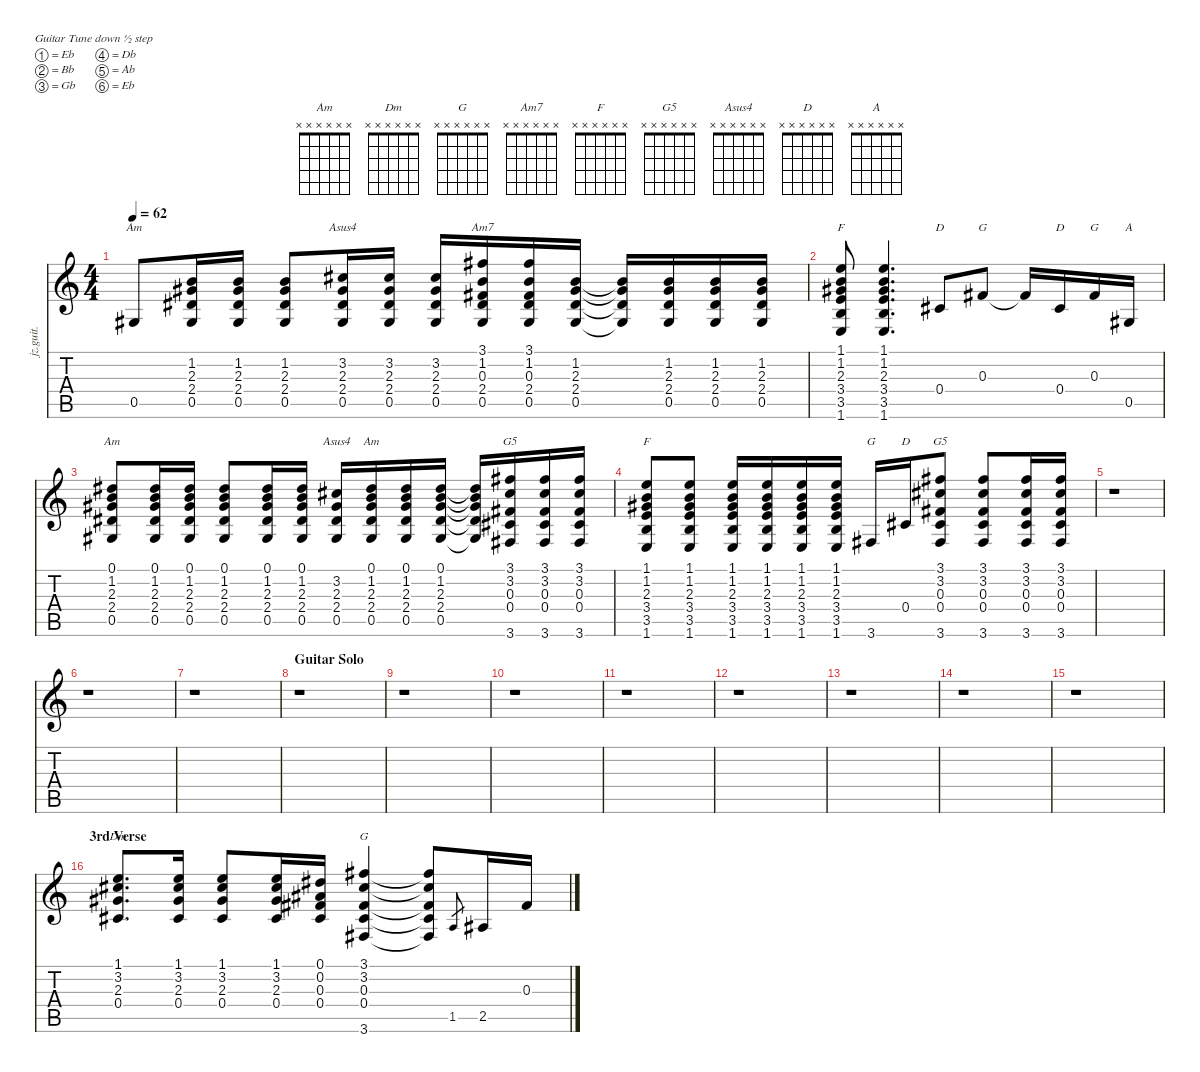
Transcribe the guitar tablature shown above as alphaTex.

\defaultSystemsLayout 4
\hideDynamics
\bracketExtendMode nobrackets
\otherSystemsTrackNameOrientation horizontal
\track ("Guitar 3" "jz.guit.") {instrument electricguitarjazz}
\staff {score tabs}
\tuning (Eb4 Bb3 Gb3 Db3 Ab2 Eb2)
\chord ("Am" x x x x x x)
\chord ("Dm" x x x x x x)
\chord ("G" x x x x x x)
\chord ("Am7" x x x x x x)
\chord ("F" x x x x x x)
\chord ("G5" x x x x x x)
\chord ("Asus4" x x x x x x)
\chord ("D" x x x x x x)
\chord ("A" x x x x x x)
\ts (4 4)
\tempo 62
\clef g2
\ks c
0.5{acc #}.8{ch "Am" dy mf beam Up} (1.2 2.3{acc #} 2.4{acc #} 0.5{acc #}).16{beam Up} (1.2 2.3{acc #} 2.4{acc #} 0.5{acc #}).16{beam Up} (1.2 2.3{acc #} 2.4{acc #} 0.5{acc #}).8{beam Up} (3.2{acc #} 2.3{acc #} 2.4{acc #} 0.5{acc #}).16{ch "Asus4" beam Up} (3.2{acc #} 2.3{acc #} 2.4{acc #} 0.5{acc #}).16{beam Up} (3.2{acc #} 2.3{acc #} 2.4{acc #} 0.5{acc #}).16{beam Up} (3.1{acc #} 1.2 0.3{acc #} 2.4{acc #} 0.5{acc #}).16{ch "Am7" beam Up} (3.1{acc #} 1.2 0.3{acc #} 2.4{acc #} 0.5{acc #}).16{beam Up} (1.2 2.3{acc #} 2.4{acc #} 0.5{acc #}).16{beam Up} (1.2{t} 2.3{t acc #} 2.4{t acc #} 0.5{t acc #}).16{beam Up} (1.2 2.3{acc #} 2.4{acc #} 0.5{acc #}).16{beam Up} (1.2 2.3{acc #} 2.4{acc #} 0.5{acc #}).16{beam Up} (1.2 2.3{acc #} 2.4{acc #} 0.5{acc #}).16{beam Up} |
(1.1 1.2 2.3{acc #} 3.4 3.5 1.6).8{ch "F" beam Up} (1.1 1.2 2.3{acc #} 3.4 3.5 1.6).4{d beam Up} 0.4{acc #}.8{ch "D" beam Up} 0.3{acc #}.8{ch "G" beam Up} 0.3{t acc #}.16{beam Up} 0.4{acc #}.16{ch "D" beam Up} 0.3{acc #}.16{ch "G" beam Up} 0.5{acc #}.16{ch "A" beam Up} |
(0.1{acc #} 1.2 2.3{acc #} 2.4{acc #} 0.5{acc #}).8{ch "Am" beam Up} (0.1{acc #} 1.2 2.3{acc #} 2.4{acc #} 0.5{acc #}).16{beam Up} (0.1{acc #} 1.2 2.3{acc #} 2.4{acc #} 0.5{acc #}).16{beam Up} (0.1{acc #} 1.2 2.3{acc #} 2.4{acc #} 0.5{acc #}).8{beam Up} (0.1{acc #} 1.2 2.3{acc #} 2.4{acc #} 0.5{acc #}).16{beam Up} (0.1{acc #} 1.2 2.3{acc #} 2.4{acc #} 0.5{acc #}).16{beam Up} (3.2{acc #} 2.3{acc #} 2.4{acc #} 0.5{acc #}).16{ch "Asus4" beam Up} (0.1{acc #} 1.2 2.3{acc #} 2.4{acc #} 0.5{acc #}).16{ch "Am" beam Up} (0.1{acc #} 1.2 2.3{acc #} 2.4{acc #} 0.5{acc #}).16{beam Up} (0.1{acc #} 1.2 2.3{acc #} 2.4{acc #} 0.5{acc #}).16{beam Up} (0.1{t acc #} 1.2{t} 2.3{t acc #} 2.4{t acc #} 0.5{t acc #}).16{beam Up} (3.1{acc #} 3.2{acc #} 0.3{acc #} 0.4{acc #} 3.6{acc #}).16{ch "G5" beam Up} (3.1{acc #} 3.2{acc #} 0.3{acc #} 0.4{acc #} 3.6{acc #}).16{beam Up} (3.1{acc #} 3.2{acc #} 0.3{acc #} 0.4{acc #} 3.6{acc #}).16{beam Up} |
(1.1 1.2 2.3{acc #} 3.4 3.5 1.6).8{ch "F" beam Up} (1.1 1.2 2.3{acc #} 3.4 3.5 1.6).8{beam Up} (1.1 1.2 2.3{acc #} 3.4 3.5 1.6).16{beam Up} (1.1 1.2 2.3{acc #} 3.4 3.5 1.6).16{beam Up} (1.1 1.2 2.3{acc #} 3.4 3.5 1.6).16{beam Up} (1.1 1.2 2.3{acc #} 3.4 3.5 1.6).16{beam Up} 3.6{acc #}.16{ch "G" beam Up} 0.4{acc #}.16{ch "D" beam Up} (3.1{acc #} 3.2{acc #} 0.3{acc #} 0.4{acc #} 3.6{acc #}).8{ch "G5" beam Up} (3.1{acc #} 3.2{acc #} 0.3{acc #} 0.4{acc #} 3.6{acc #}).8{beam Up} (3.1{acc #} 3.2{acc #} 0.3{acc #} 0.4{acc #} 3.6{acc #}).16{beam Up} (3.1{acc #} 3.2{acc #} 0.3{acc #} 0.4{acc #} 3.6{acc #}).16{beam Up} |
r.1{beam Down} |
r.1{beam Down} |
r.1{beam Down} |
\section ("" "Guitar Solo")
r.1{beam Down} |
r.1{beam Down} |
r.1{beam Down} |
r.1{beam Down} |
r.1{beam Down} |
r.1{beam Down} |
r.1{beam Down} |
r.1{beam Down} |
\section ("" "3rd Verse")
(1.1 3.2{acc #} 2.3{acc #} 0.4{acc #}).8{d ch "Dm" beam Up} (1.1 3.2{acc #} 2.3{acc #} 0.4{acc #}).16{beam Up} (1.1 3.2{acc #} 2.3{acc #} 0.4{acc #}).8{beam Up} (1.1 3.2{acc #} 2.3{acc #} 0.4{acc #}).16{beam Up} (0.1{acc #} 0.2{acc #} 0.3{acc #} 0.4{acc #}).16{beam Up} (3.1{acc #} 3.2{acc #} 0.3{acc #} 0.4{acc #} 3.6{acc #}).4{ch "G" beam Up} (3.1{t acc #} 3.2{t acc #} 0.3{t acc #} 0.4{t acc #} 3.6{t acc #}).8{beam Up} 1.5.8{gr dy mp beam Up} 2.5{acc #}.16{dy mf beam Up} 0.3{acc #}.16{beam Up}
